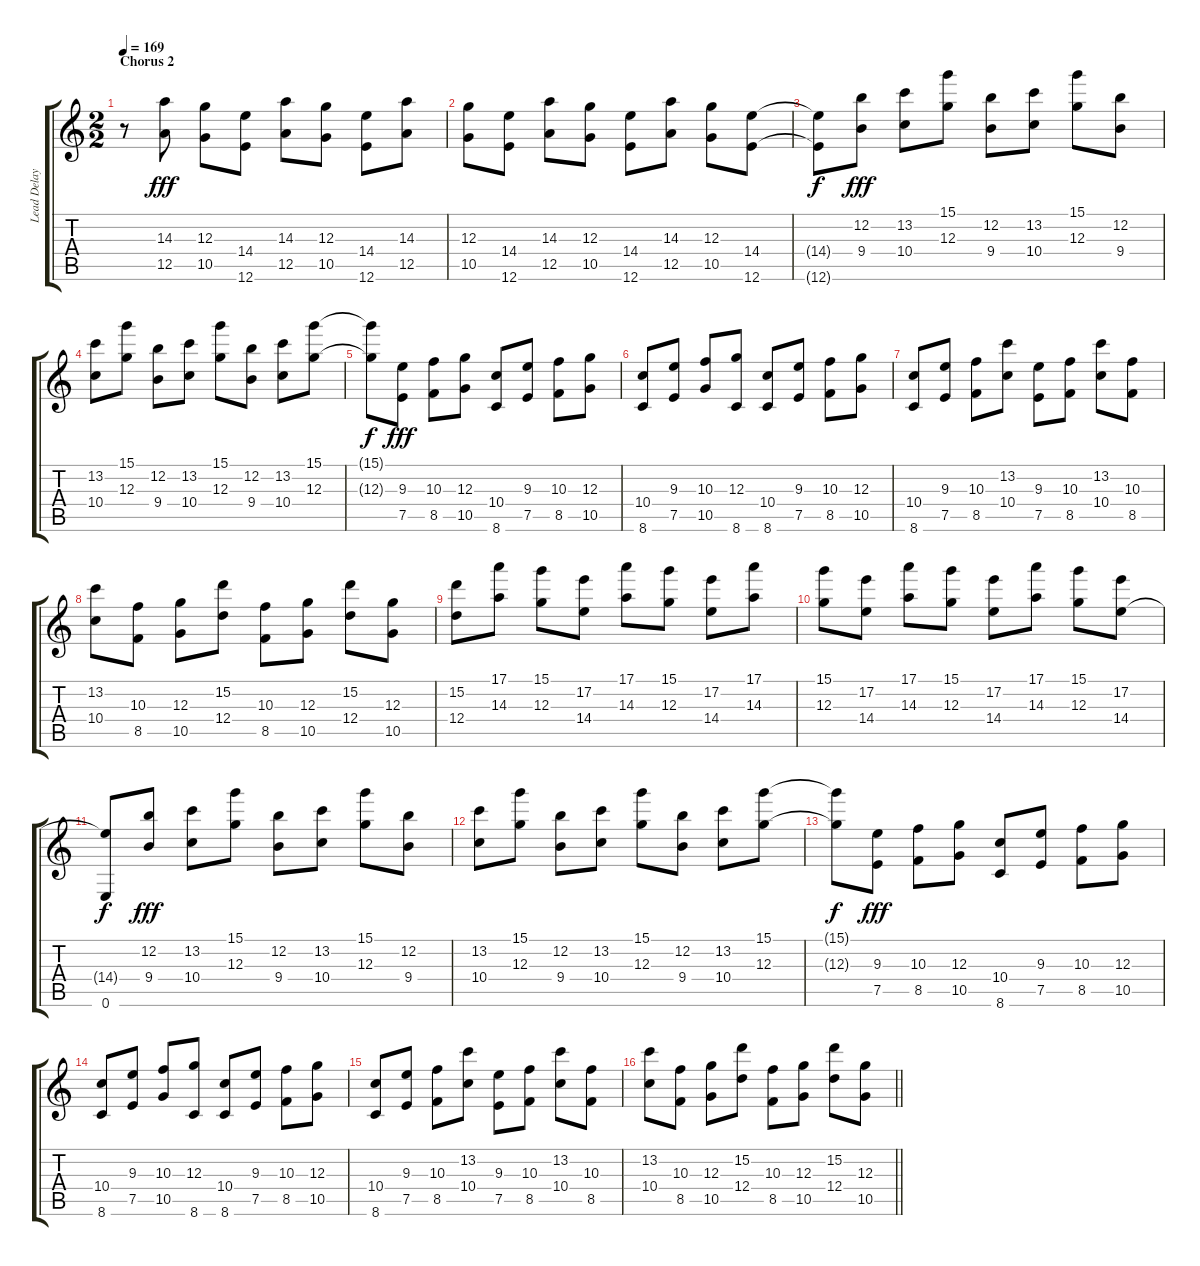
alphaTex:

\track ("Lead Delay" "Lead Delay") {instrument overdrivenguitar}
\staff {score tabs}
\tuning (E4 B3 G3 D3 A2 E2) {hide}
\ts (2 2)
\section ("" "Chorus 2")
\tempo 169
\clef g2
\ks c
r.8{dy fff} (14.3 12.5).8 (12.3 10.5).8 (14.4 12.6).8 (14.3 12.5).8 (12.3 10.5).8 (14.4 12.6).8 (14.3 12.5).8 |
(12.3 10.5).8 (14.4 12.6).8 (14.3 12.5).8 (12.3 10.5).8 (14.4 12.6).8 (14.3 12.5).8 (12.3 10.5).8 (14.4 12.6).8 |
(14.4{t} 12.6{t}).8{dy f} (12.2 9.4).8{dy fff} (13.2 10.4).8 (15.1 12.3).8 (12.2 9.4).8 (13.2 10.4).8 (15.1 12.3).8 (12.2 9.4).8 |
(13.2 10.4).8 (15.1 12.3).8 (12.2 9.4).8 (13.2 10.4).8 (15.1 12.3).8 (12.2 9.4).8 (13.2 10.4).8 (15.1 12.3).8 |
(15.1{t} 12.3{t}).8{dy f} (9.3 7.5).8{dy fff} (10.3 8.5).8 (12.3 10.5).8 (10.4 8.6).8 (9.3 7.5).8 (10.3 8.5).8 (12.3 10.5).8 |
(10.4 8.6).8 (9.3 7.5).8 (10.3 10.5).8 (12.3 8.6).8 (10.4 8.6).8 (9.3 7.5).8 (10.3 8.5).8 (12.3 10.5).8 |
(10.4 8.6).8 (9.3 7.5).8 (10.3 8.5).8 (13.2 10.4).8 (9.3 7.5).8 (10.3 8.5).8 (13.2 10.4).8 (10.3 8.5).8 |
(13.2 10.4).8 (10.3 8.5).8 (12.3 10.5).8 (15.2 12.4).8 (10.3 8.5).8 (12.3 10.5).8 (15.2 12.4).8 (12.3 10.5).8 |
(15.2 12.4).8 (17.1 14.3).8 (15.1 12.3).8 (17.2 14.4).8 (17.1 14.3).8 (15.1 12.3).8 (17.2 14.4).8 (17.1 14.3).8 |
(15.1 12.3).8 (17.2 14.4).8 (17.1 14.3).8 (15.1 12.3).8 (17.2 14.4).8 (17.1 14.3).8 (15.1 12.3).8 (17.2 14.4).8 |
(14.4{t} 0.6).8{dy f} (12.2 9.4).8{dy fff} (13.2 10.4).8 (15.1 12.3).8 (12.2 9.4).8 (13.2 10.4).8 (15.1 12.3).8 (12.2 9.4).8 |
(13.2 10.4).8 (15.1 12.3).8 (12.2 9.4).8 (13.2 10.4).8 (15.1 12.3).8 (12.2 9.4).8 (13.2 10.4).8 (15.1 12.3).8 |
(15.1{t} 12.3{t}).8{dy f} (9.3 7.5).8{dy fff} (10.3 8.5).8 (12.3 10.5).8 (10.4 8.6).8 (9.3 7.5).8 (10.3 8.5).8 (12.3 10.5).8 |
(10.4 8.6).8 (9.3 7.5).8 (10.3 10.5).8 (12.3 8.6).8 (10.4 8.6).8 (9.3 7.5).8 (10.3 8.5).8 (12.3 10.5).8 |
(10.4 8.6).8 (9.3 7.5).8 (10.3 8.5).8 (13.2 10.4).8 (9.3 7.5).8 (10.3 8.5).8 (13.2 10.4).8 (10.3 8.5).8 |
\barLineRight lightlight
(13.2 10.4).8 (10.3 8.5).8 (12.3 10.5).8 (15.2 12.4).8 (10.3 8.5).8 (12.3 10.5).8 (15.2 12.4).8 (12.3 10.5).8
